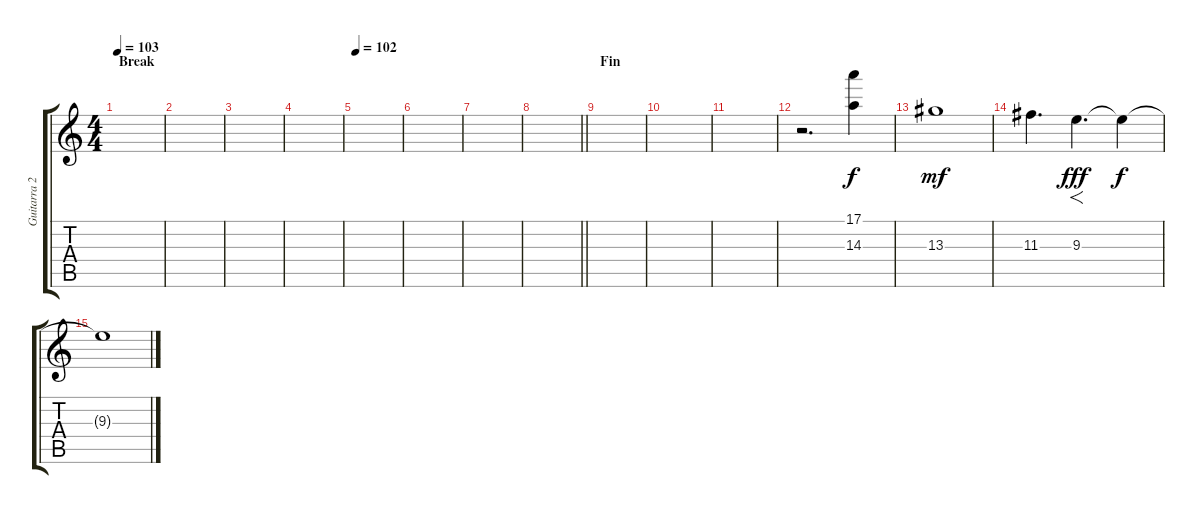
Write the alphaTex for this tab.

\track ("Guitarra 2 RSE" "Guitarra 2") {instrument overdrivenguitar}
\staff {score tabs}
\tuning (E4 B3 G3 D3 A2 E2) {hide}
\ts (4 4)
\section ("" "Break")
\tempo 103
\clef g2
\ks c
|
|
|
|
\tempo 102
|
|
|
\barLineRight lightlight
|
\section ("" "Fin")
|
|
|
r.2{d volume 8 instrument overdrivenguitar} (17.1 14.3).4 |
13.3.1{dy mf} |
11.3.4{d} 9.3.4{f d dy fff} 9.3{t}.4{dy f} |
9.3{t}.1
